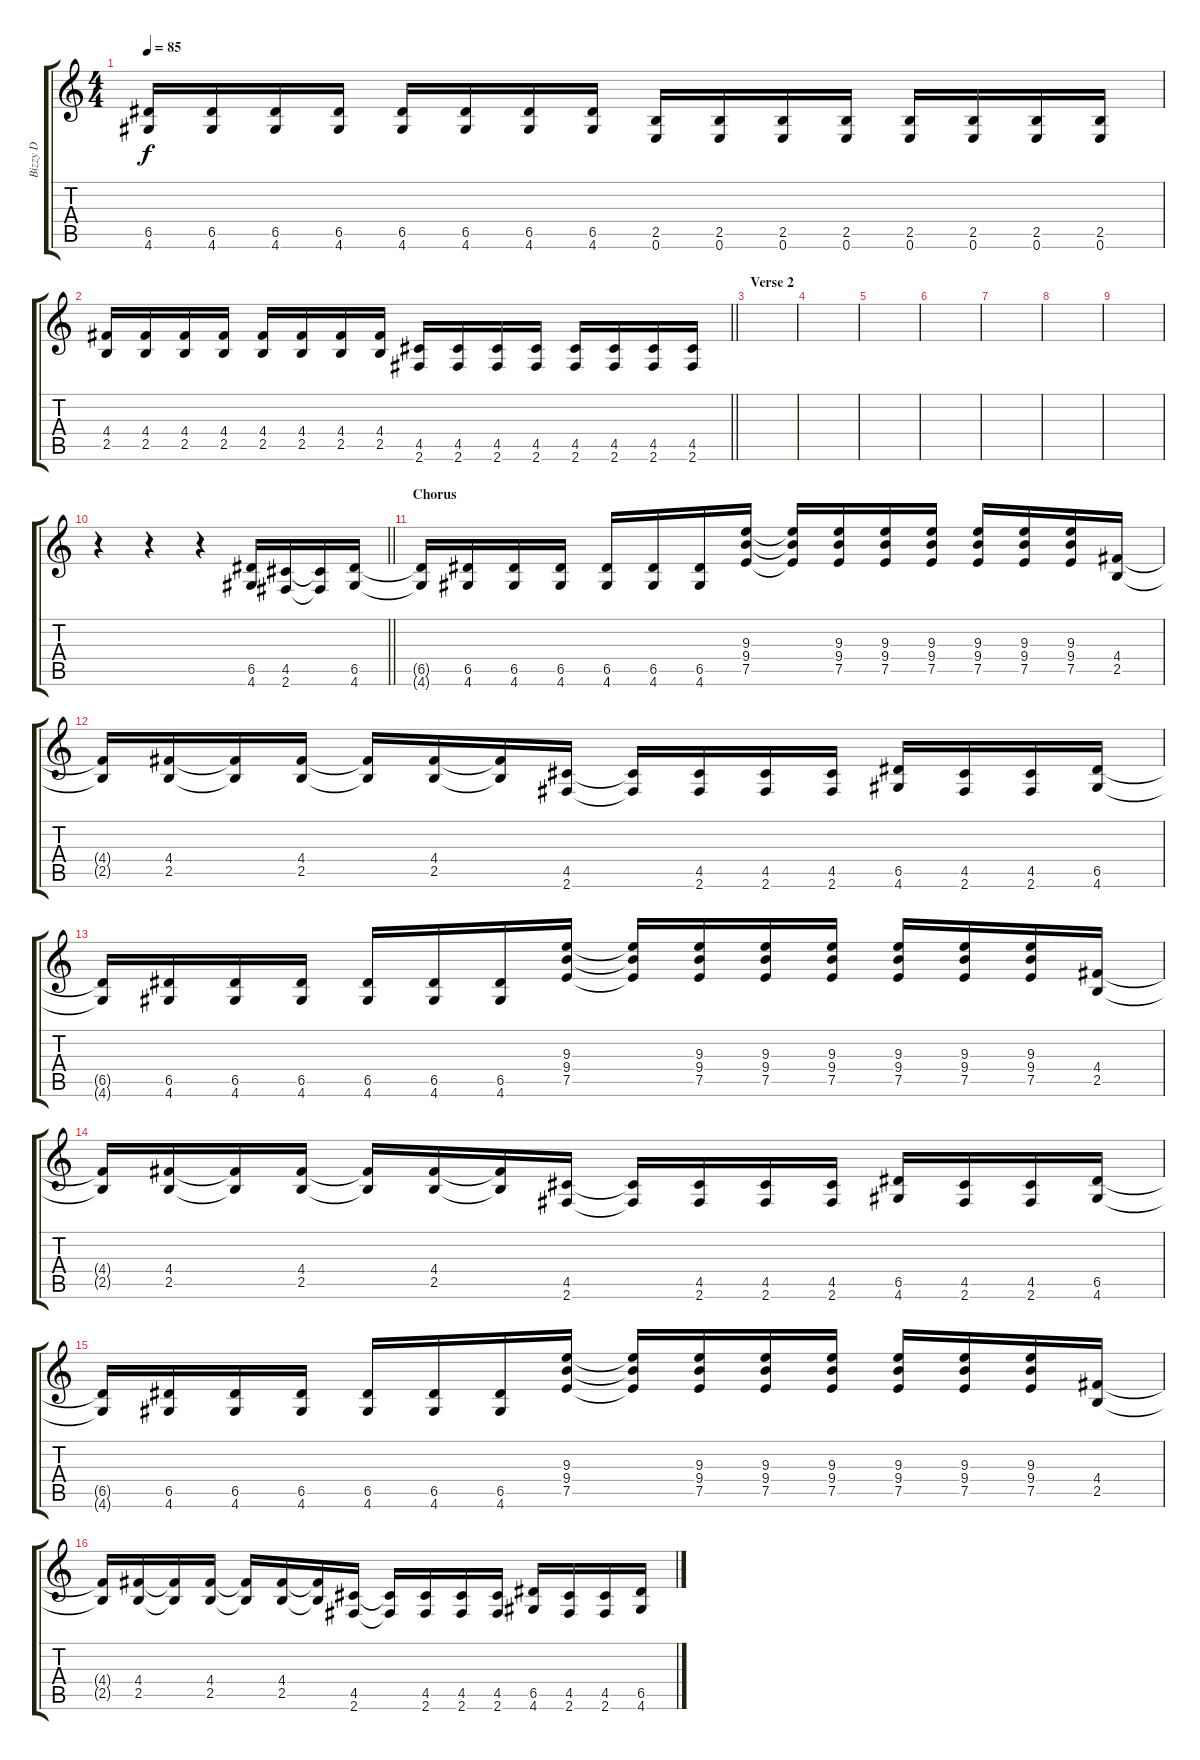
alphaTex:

\track ("Bizzy D" "Bizzy D") {instrument distortionguitar}
\staff {score tabs}
\tuning (E4 B3 G3 D3 A2 E2) {hide}
\ts (4 4)
\tempo 85
\clef g2
\ks c
(6.5 4.6).16{dy f} (6.5 4.6).16 (6.5 4.6).16 (6.5 4.6).16 (6.5 4.6).16 (6.5 4.6).16 (6.5 4.6).16 (6.5 4.6).16 (2.5 0.6).16 (2.5 0.6).16 (2.5 0.6).16 (2.5 0.6).16 (2.5 0.6).16 (2.5 0.6).16 (2.5 0.6).16 (2.5 0.6).16 |
\barLineRight lightlight
(4.4 2.5).16 (4.4 2.5).16 (4.4 2.5).16 (4.4 2.5).16 (4.4 2.5).16 (4.4 2.5).16 (4.4 2.5).16 (4.4 2.5).16 (4.5 2.6).16 (4.5 2.6).16 (4.5 2.6).16 (4.5 2.6).16 (4.5 2.6).16 (4.5 2.6).16 (4.5 2.6).16 (4.5 2.6).16 |
\section ("" "Verse 2")
|
|
|
|
|
|
|
\barLineRight lightlight
r.4 r.4 r.4 (6.5 4.6).16 (4.5 2.6).16 (4.5{t} 2.6{t}).16 (6.5 4.6).16 |
\section ("" "Chorus")
(6.5{t} 4.6{t}).16 (6.5 4.6).16 (6.5 4.6).16 (6.5 4.6).16 (6.5 4.6).16 (6.5 4.6).16 (6.5 4.6).16 (9.3 9.4 7.5).16 (9.3{t} 9.4{t} 7.5{t}).16 (9.3 9.4 7.5).16 (9.3 9.4 7.5).16 (9.3 9.4 7.5).16 (9.3 9.4 7.5).16 (9.3 9.4 7.5).16 (9.3 9.4 7.5).16 (4.4 2.5).16 |
(4.4{t} 2.5{t}).16 (4.4 2.5).16 (4.4{t} 2.5{t}).16 (4.4 2.5).16 (4.4{t} 2.5{t}).16 (4.4 2.5).16 (4.4{t} 2.5{t}).16 (4.5 2.6).16 (4.5{t} 2.6{t}).16 (4.5 2.6).16 (4.5 2.6).16 (4.5 2.6).16 (6.5 4.6).16 (4.5 2.6).16 (4.5 2.6).16 (6.5 4.6).16 |
(6.5{t} 4.6{t}).16 (6.5 4.6).16 (6.5 4.6).16 (6.5 4.6).16 (6.5 4.6).16 (6.5 4.6).16 (6.5 4.6).16 (9.3 9.4 7.5).16 (9.3{t} 9.4{t} 7.5{t}).16 (9.3 9.4 7.5).16 (9.3 9.4 7.5).16 (9.3 9.4 7.5).16 (9.3 9.4 7.5).16 (9.3 9.4 7.5).16 (9.3 9.4 7.5).16 (4.4 2.5).16 |
(4.4{t} 2.5{t}).16 (4.4 2.5).16 (4.4{t} 2.5{t}).16 (4.4 2.5).16 (4.4{t} 2.5{t}).16 (4.4 2.5).16 (4.4{t} 2.5{t}).16 (4.5 2.6).16 (4.5{t} 2.6{t}).16 (4.5 2.6).16 (4.5 2.6).16 (4.5 2.6).16 (6.5 4.6).16 (4.5 2.6).16 (4.5 2.6).16 (6.5 4.6).16 |
(6.5{t} 4.6{t}).16 (6.5 4.6).16 (6.5 4.6).16 (6.5 4.6).16 (6.5 4.6).16 (6.5 4.6).16 (6.5 4.6).16 (9.3 9.4 7.5).16 (9.3{t} 9.4{t} 7.5{t}).16 (9.3 9.4 7.5).16 (9.3 9.4 7.5).16 (9.3 9.4 7.5).16 (9.3 9.4 7.5).16 (9.3 9.4 7.5).16 (9.3 9.4 7.5).16 (4.4 2.5).16 |
(4.4{t} 2.5{t}).16 (4.4 2.5).16 (4.4{t} 2.5{t}).16 (4.4 2.5).16 (4.4{t} 2.5{t}).16 (4.4 2.5).16 (4.4{t} 2.5{t}).16 (4.5 2.6).16 (4.5{t} 2.6{t}).16 (4.5 2.6).16 (4.5 2.6).16 (4.5 2.6).16 (6.5 4.6).16 (4.5 2.6).16 (4.5 2.6).16 (6.5 4.6).16
